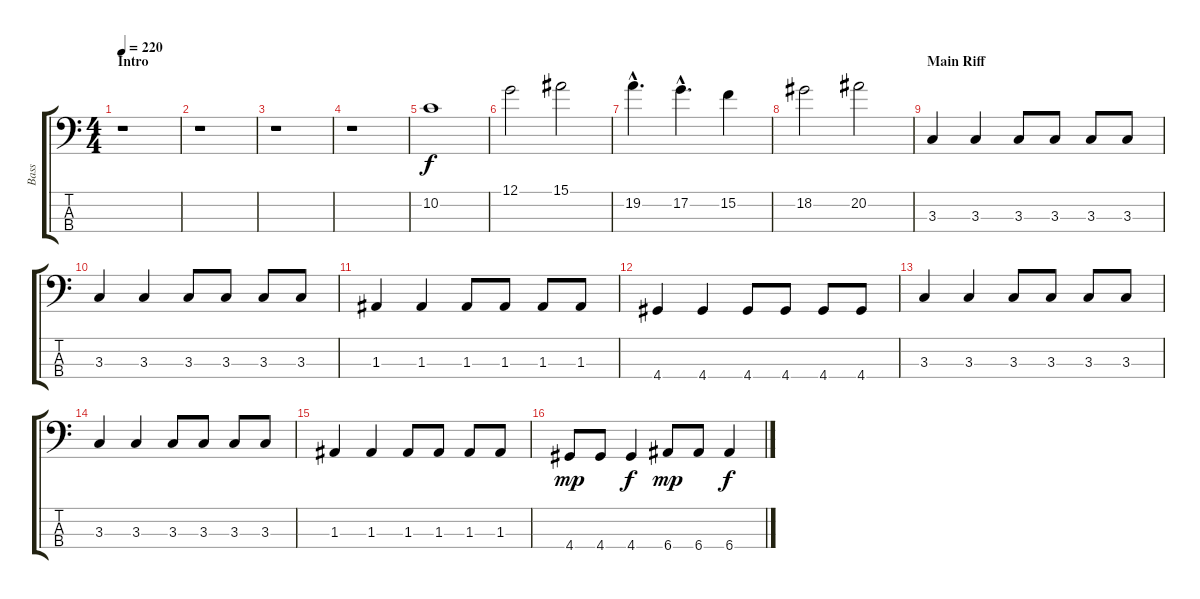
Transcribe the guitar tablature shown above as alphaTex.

\track ("Bass" "Bass") {instrument electricbassfinger}
\staff {score tabs}
\tuning (G2 D2 A1 E1) {hide}
\ts (4 4)
\section ("" "Intro")
\tempo 220
\clef f4
\ks c
r.1{dy f instrument electricbassfinger} |
r.1 |
r.1 |
r.1 |
10.2.1 |
12.1.2 15.1.2 |
19.2{hac}.4{d} 17.2{hac}.4{d} 15.2.4 |
18.2.2 20.2.2 |
\section ("" "Main Riff")
3.3.4 3.3.4 3.3.8 3.3.8 3.3.8 3.3.8 |
3.3.4 3.3.4 3.3.8 3.3.8 3.3.8 3.3.8 |
1.3.4 1.3.4 1.3.8 1.3.8 1.3.8 1.3.8 |
4.4.4 4.4.4 4.4.8 4.4.8 4.4.8 4.4.8 |
3.3.4 3.3.4 3.3.8 3.3.8 3.3.8 3.3.8 |
3.3.4 3.3.4 3.3.8 3.3.8 3.3.8 3.3.8 |
1.3.4 1.3.4 1.3.8 1.3.8 1.3.8 1.3.8 |
4.4.8{dy mp} 4.4.8 4.4.4{dy f} 6.4.8{dy mp} 6.4.8 6.4.4{dy f}
